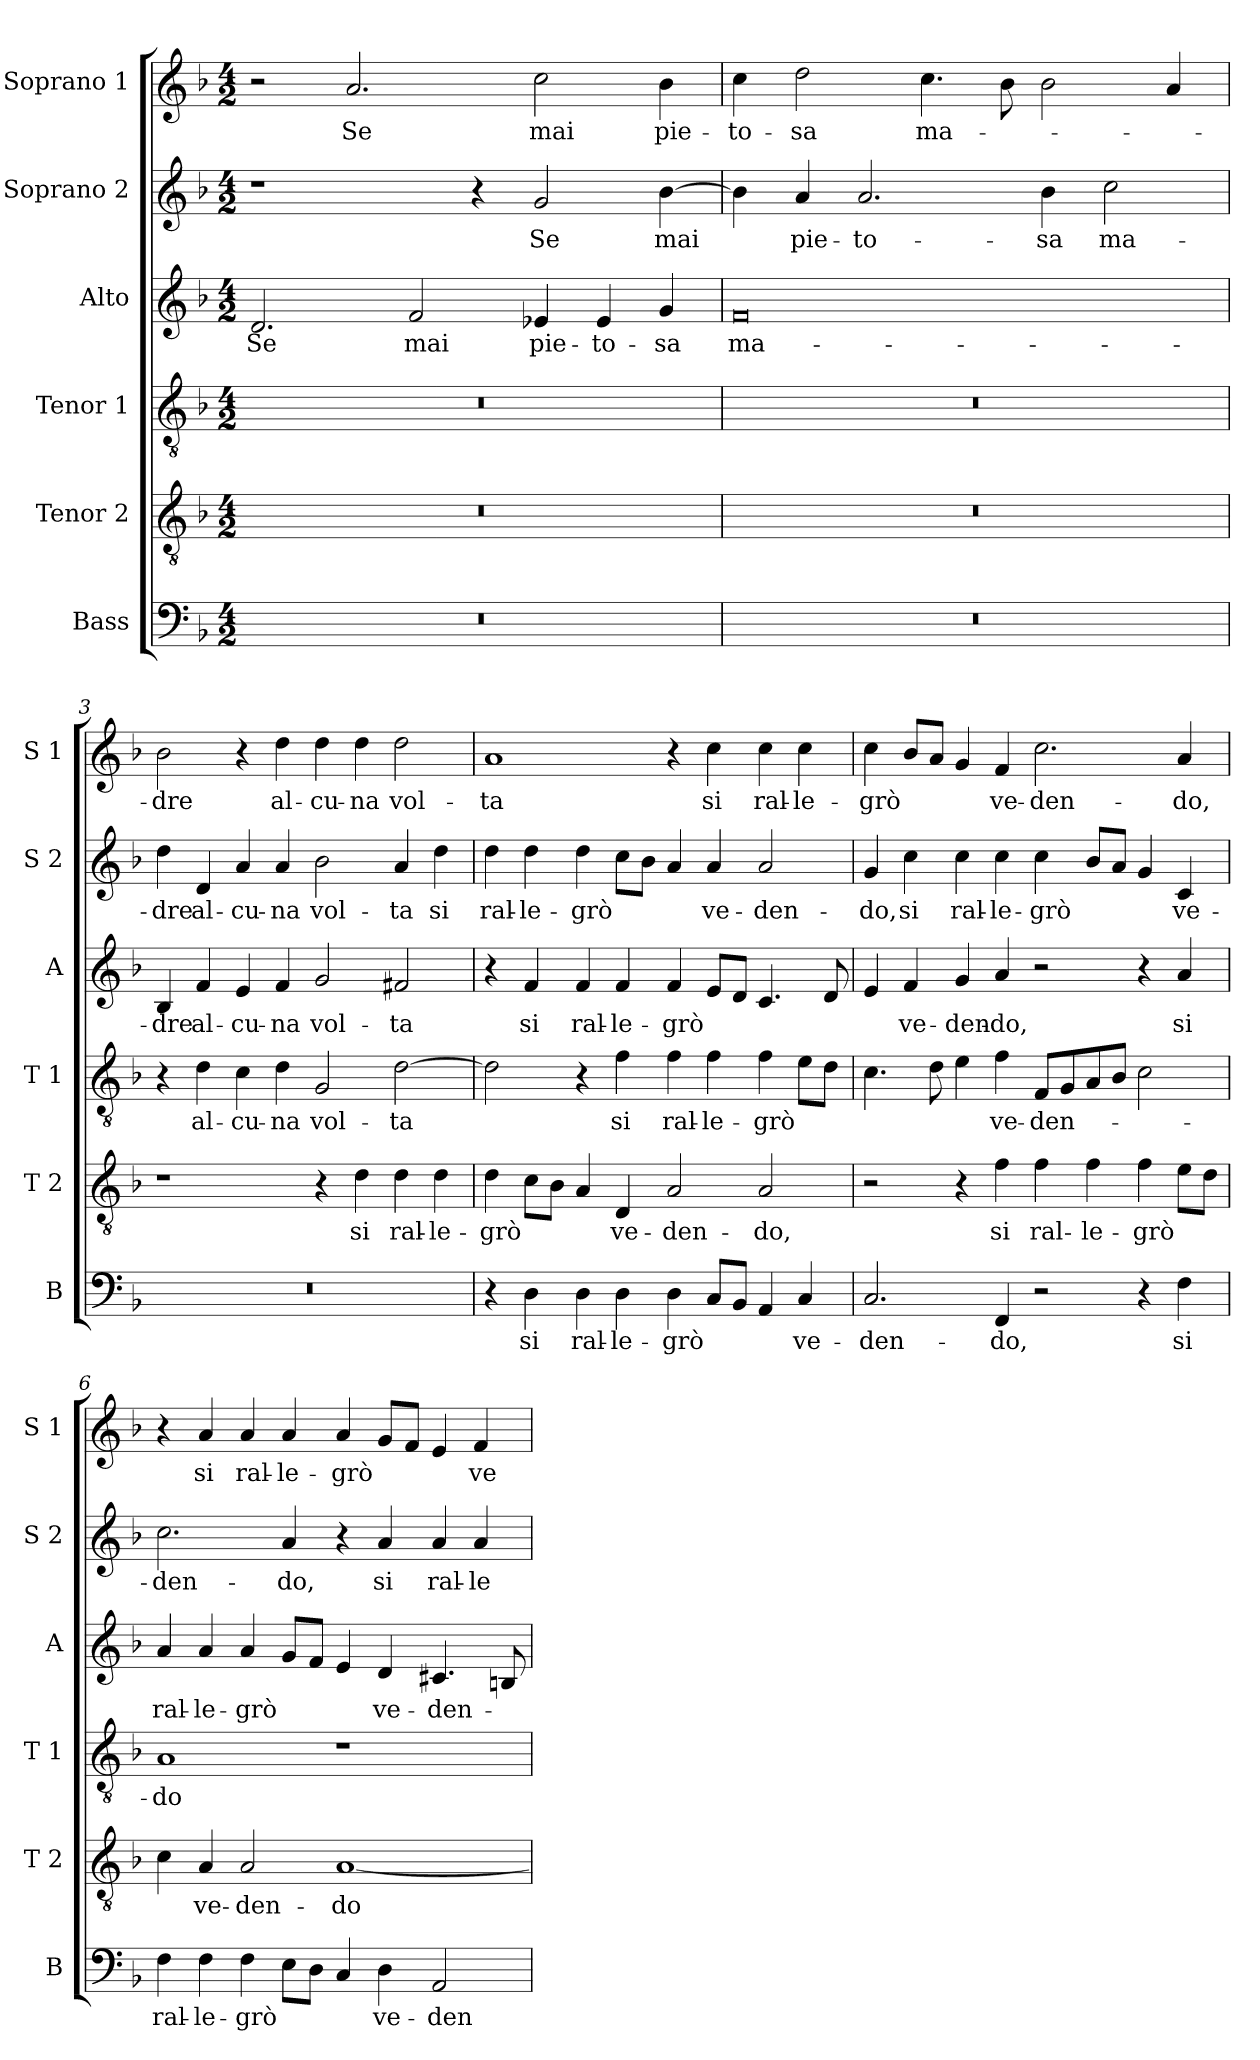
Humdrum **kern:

**kern	**text	**kern	**text	**kern	**text	**kern	**text	**kern	**text	**kern	**text
*part6	*part6	*part5	*part5	*part4	*part4	*part3	*part3	*part2	*part2	*part1	*part1
*staff6	*staff6	*staff5	*staff5	*staff4	*staff4	*staff3	*staff3	*staff2	*staff2	*staff1	*staff1
*I"Bass	*	*I"Tenor 2	*	*I"Tenor 1	*	*I"Alto	*	*I"Soprano 2	*	*I"Soprano 1	*
*I'B	*	*I'T 2	*	*I'T 1	*	*I'A	*	*I'S 2	*	*I'S 1	*
*clefF4	*	*clefGv2	*	*clefGv2	*	*clefG2	*	*clefG2	*	*clefG2	*
*k[b-]	*	*k[b-]	*	*k[b-]	*	*k[b-]	*	*k[b-]	*	*k[b-]	*
*F:	*	*F:	*	*F:	*	*F:	*	*F:	*	*F:	*
*M4/2	*	*M4/2	*	*M4/2	*	*M4/2	*	*M4/2	*	*M4/2	*
=1	=1	=1	=1	=1	=1	=1	=1	=1	=1	=1	=1
!	!	!	!	!	!	!	!LO:LY:b	!	!	!	!
0r	.	0r	.	0r	.	2.d/	Se	1r	.	2r	.
!	!	!	!	!	!	!	!	!	!	!	!LO:LY:b
.	.	.	.	.	.	.	.	.	.	2.a/	Se
!	!	!	!	!	!	!	!LO:LY:b	!	!	!	!
.	.	.	.	.	.	2f/	mai	.	.	.	.
.	.	.	.	.	.	.	.	4r	.	.	.
!	!	!	!	!	!	!	!LO:LY:b	!	!LO:LY:b	!	!LO:LY:b
.	.	.	.	.	.	4e-X/	pie-	2g/	Se	2cc\	mai
!	!	!	!	!	!	!	!LO:LY:b	!	!	!	!
.	.	.	.	.	.	4e-/	-to-	.	.	.	.
!	!	!	!	!	!	!	!LO:LY:b	!	!LO:LY:b	!	!LO:LY:b
.	.	.	.	.	.	4g/	-sa	[4b-\	mai	4b-\	pie-
=2	=2	=2	=2	=2	=2	=2	=2	=2	=2	=2	=2
!	!	!	!	!	!	!	!LO:LY:b	!	!	!	!LO:LY:b
0r	.	0r	.	0r	.	0f	ma-	4b-\]	.	4cc\	-to-
!	!	!	!	!	!	!	!	!	!LO:LY:b	!	!LO:LY:b
.	.	.	.	.	.	.	.	4a/	pie-	2dd\	-sa
!	!	!	!	!	!	!	!	!	!LO:LY:b	!	!
.	.	.	.	.	.	.	.	2.a/	-to-	.	.
!	!	!	!	!	!	!	!	!	!	!	!LO:LY:b
.	.	.	.	.	.	.	.	.	.	4.cc\	ma-
.	.	.	.	.	.	.	.	.	.	8b-\	.
!	!	!	!	!	!	!	!	!	!LO:LY:b	!	!
.	.	.	.	.	.	.	.	4b-\	-sa	2b-\	.
!	!	!	!	!	!	!	!	!	!LO:LY:b	!	!
.	.	.	.	.	.	.	.	2cc\	ma-	.	.
.	.	.	.	.	.	.	.	.	.	4a/	.
=3	=3	=3	=3	=3	=3	=3	=3	=3	=3	=3	=3
!	!	!	!	!	!	!	!LO:LY:b	!	!LO:LY:b	!	!LO:LY:b
0r	.	1r	.	4r	.	4B-/	-dre	4dd\	-dre	2b-\	-dre
!	!	!	!	!	!LO:LY:b	!	!LO:LY:b	!	!LO:LY:b	!	!
.	.	.	.	4d\	al-	4f/	al-	4d/	al-	.	.
!	!	!	!	!	!LO:LY:b	!	!LO:LY:b	!	!LO:LY:b	!	!
.	.	.	.	4c\	-cu-	4e/	-cu-	4a/	-cu-	4r	.
!	!	!	!	!	!LO:LY:b	!	!LO:LY:b	!	!LO:LY:b	!	!LO:LY:b
.	.	.	.	4d\	-na	4f/	-na	4a/	-na	4dd\	al-
!	!	!	!	!	!LO:LY:b	!	!LO:LY:b	!	!LO:LY:b	!	!LO:LY:b
.	.	4r	.	2G/	vol-	2g/	vol-	2b-\	vol-	4dd\	-cu-
!	!	!	!LO:LY:b	!	!	!	!	!	!	!	!LO:LY:b
.	.	4d\	si	.	.	.	.	.	.	4dd\	-na
!	!	!	!LO:LY:b	!	!LO:LY:b	!	!LO:LY:b	!	!LO:LY:b	!	!LO:LY:b
.	.	4d\	ral-	[2d\	-ta	2f#X/	-ta	4a/	-ta	2dd\	vol-
!	!	!	!LO:LY:b	!	!	!	!	!	!LO:LY:b	!	!
.	.	4d\	-le-	.	.	.	.	4dd\	si	.	.
!!LO:LB:g=z
=4	=4	=4	=4	=4	=4	=4	=4	=4	=4	=4	=4
!	!	!	!LO:LY:b	!	!	!	!	!	!LO:LY:b	!	!LO:LY:b
4r	.	4d\	-grò	2d\]	.	4r	.	4dd\	ral-	1a	-ta
!	!LO:LY:b	!	!	!	!	!	!LO:LY:b	!	!LO:LY:b	!	!
4D\	si	8c\L	.	.	.	4f/	si	4dd\	-le-	.	.
.	.	8B-\J	.	.	.	.	.	.	.	.	.
!	!LO:LY:b	!	!	!	!	!	!LO:LY:b	!	!LO:LY:b	!	!
4D\	ral-	4A/	.	4r	.	4f/	ral-	4dd\	-grò	.	.
!	!LO:LY:b	!	!LO:LY:b	!	!LO:LY:b	!	!LO:LY:b	!	!	!	!
4D\	-le-	4D/	ve-	4f\	si	4f/	-le-	8cc\L	.	.	.
.	.	.	.	.	.	.	.	8b-\J	.	.	.
!	!LO:LY:b	!	!LO:LY:b	!	!LO:LY:b	!	!LO:LY:b	!	!	!	!
4D\	-grò	2A/	-den-	4f\	ral-	4f/	-grò	4a/	.	4r	.
!	!	!	!	!	!LO:LY:b	!	!	!	!LO:LY:b	!	!LO:LY:b
8C/L	.	.	.	4f\	-le-	8e/L	.	4a/	ve-	4cc\	si
8BB-/J	.	.	.	.	.	8d/J	.	.	.	.	.
!	!	!	!LO:LY:b	!	!LO:LY:b	!	!	!	!LO:LY:b	!	!LO:LY:b
4AA/	.	2A/	-do,	4f\	-grò	4.c/	.	2a/	-den-	4cc\	ral-
!	!LO:LY:b	!	!	!	!	!	!	!	!	!	!LO:LY:b
4C/	ve-	.	.	8e\L	.	.	.	.	.	4cc\	-le-
.	.	.	.	8d\J	.	8d/	.	.	.	.	.
=5	=5	=5	=5	=5	=5	=5	=5	=5	=5	=5	=5
!	!LO:LY:b	!	!	!	!	!	!	!	!LO:LY:b	!	!LO:LY:b
2.C/	-den-	2r	.	4.c\	.	4e/	.	4g/	-do,	4cc\	-grò
!	!	!	!	!	!	!	!LO:LY:b	!	!LO:LY:b	!	!
.	.	.	.	.	.	4f/	ve-	4cc\	si	8b-/L	.
.	.	.	.	8d\	.	.	.	.	.	8a/J	.
!	!	!	!	!	!	!	!LO:LY:b	!	!LO:LY:b	!	!
.	.	4r	.	4e\	.	4g/	-den-	4cc\	ral-	4g/	.
!	!LO:LY:b	!	!LO:LY:b	!	!LO:LY:b	!	!LO:LY:b	!	!LO:LY:b	!	!LO:LY:b
4FF/	-do,	4f\	si	4f\	ve-	4a/	-do,	4cc\	-le-	4f/	ve-
!	!	!	!LO:LY:b	!	!LO:LY:b	!	!	!	!LO:LY:b	!	!LO:LY:b
2r	.	4f\	ral-	8F/L	-den-	2r	.	4cc\	-grò	2.cc\	-den-
.	.	.	.	8G/	.	.	.	.	.	.	.
!	!	!	!LO:LY:b	!	!	!	!	!	!	!	!
.	.	4f\	-le-	8A/	.	.	.	8b-/L	.	.	.
.	.	.	.	8B-/J	.	.	.	8a/J	.	.	.
!	!	!	!LO:LY:b	!	!	!	!	!	!	!	!
4r	.	4f\	-grò	2c\	.	4r	.	4g/	.	.	.
!	!LO:LY:b	!	!	!	!	!	!LO:LY:b	!	!LO:LY:b	!	!LO:LY:b
4F\	si	8e\L	.	.	.	4a/	si	4c/	ve-	4a/	-do,
.	.	8d\J	.	.	.	.	.	.	.	.	.
=6	=6	=6	=6	=6	=6	=6	=6	=6	=6	=6	=6
!	!LO:LY:b	!	!	!	!LO:LY:b	!	!LO:LY:b	!	!LO:LY:b	!	!
4F\	ral-	4c\	.	1A	-do	4a/	ral-	2.cc\	-den-	4r	.
!	!LO:LY:b	!	!LO:LY:b	!	!	!	!LO:LY:b	!	!	!	!LO:LY:b
4F\	-le-	4A/	ve-	.	.	4a/	-le-	.	.	4a/	si
!	!LO:LY:b	!	!LO:LY:b	!	!	!	!LO:LY:b	!	!	!	!LO:LY:b
4F\	-grò	2A/	-den-	.	.	4a/	-grò	.	.	4a/	ral-
!	!	!	!	!	!	!	!	!	!LO:LY:b	!	!LO:LY:b
8E\L	.	.	.	.	.	8g/L	.	4a/	-do,	4a/	-le-
8D\J	.	.	.	.	.	8f/J	.	.	.	.	.
!	!	!	!LO:LY:b	!	!	!	!	!	!	!	!LO:LY:b
4C/	.	[1A	-do	1r	.	4e/	.	4r	.	4a/	-grò
!	!LO:LY:b	!	!	!	!	!	!LO:LY:b	!	!LO:LY:b	!	!
4D\	ve-	.	.	.	.	4d/	ve-	4a/	si	8g/L	.
.	.	.	.	.	.	.	.	.	.	8f/J	.
!	!LO:LY:b	!	!	!	!	!	!LO:LY:b	!	!LO:LY:b	!	!
2AA/	-den-	.	.	.	.	4.c#X/	-den-	4a/	ral-	4e/	.
!	!	!	!	!	!	!	!	!	!LO:LY:b	!	!LO:LY:b
.	.	.	.	.	.	.	.	4a/	-le-	4f/	ve-
.	.	.	.	.	.	8Bn/	.	.	.	.	.
=	=	=	=	=	=	=	=	=	=	=	=
*-	*-	*-	*-	*-	*-	*-	*-	*-	*-	*-	*-
